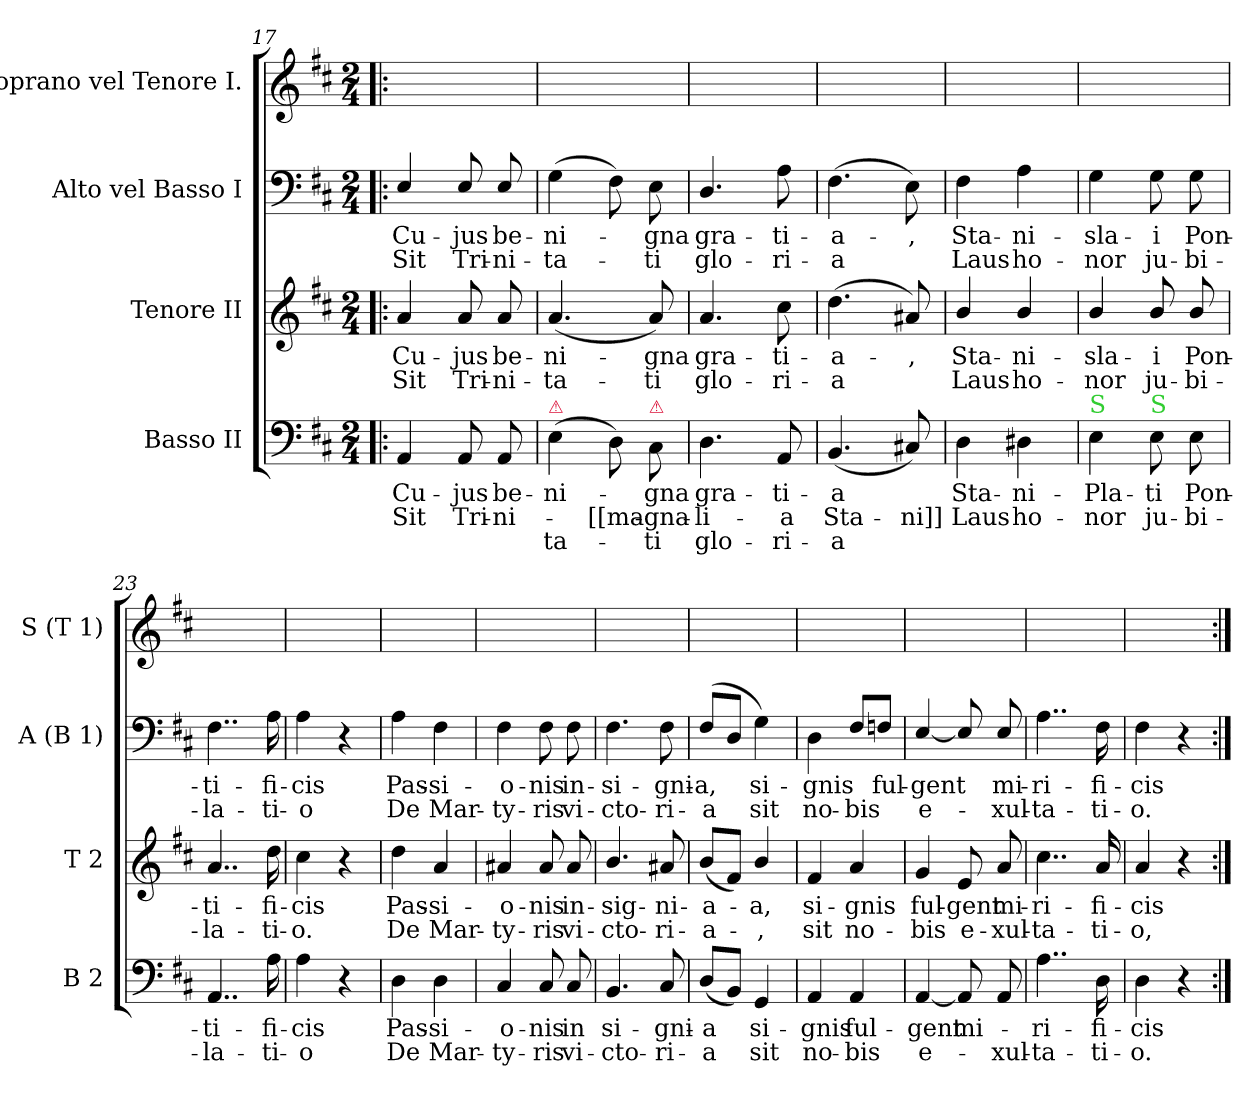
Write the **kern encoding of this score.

**kern	**text	**text	**text	**kern	**text	**text	**kern	**text	**text	**kern
*part4	*part4	*part4	*part4	*part3	*part3	*part3	*part2	*part2	*part2	*part1
*staff4	*staff4	*staff4	*staff4	*staff3	*staff3	*staff3	*staff2	*staff2	*staff2	*staff1
*I"Basso II	*	*	*	*I"Tenore II	*	*	*I"Alto vel Basso I	*	*	*I"Soprano vel Tenore I.
*I'B 2	*	*	*	*I'T 2	*	*	*I'A (B 1)	*	*	*I'S (T 1)
*clefF4	*	*	*	*clefG2	*	*	*clefF4	*	*	*clefG2
*k[f#c#]	*	*	*	*k[f#c#]	*	*	*k[f#c#]	*	*	*k[f#c#]
*D:	*	*	*	*D:	*	*	*D:	*	*	*D:
*M2/4	*	*	*	*M2/4	*	*	*M2/4	*	*	*M2/4
=17!|:	=17!|:	=17!|:	=17!|:	=17!|:	=17!|:	=17!|:	=17!|:	=17!|:	=17!|:	=17!|:
4AA/	Cu-	Sit	.	4a/	Cu-	Sit	4E/	Cu-	Sit	2ryy
8AA/	-jus	Tri-	.	8a/	-jus	Tri-	8E/	-jus	Tri-	.
8AA/	be-	-ni-	.	8a/	be-	-ni-	8E/	be-	-ni-	.
=18	=18	=18	=18	=18	=18	=18	=18	=18	=18	=18
!LO:TX:a:color=crimson:t=⚠	!	!	!	!	!	!	!	!	!	!
(>4E\	-ni-	.	-ta-	(>4.a/	-ni-	-ta-	(>4G\	-ni-	-ta-	2ryy
8D\)	.	[[ma-	.	.	.	.	8F#\)	.	.	.
!LO:TX:a:color=crimson:t=⚠	!	!	!	!	!	!	!	!	!	!
8C#\	-gna	-gna-	-ti	8a/)	-gna	-ti	8E\	-gna	-ti	.
=19	=19	=19	=19	=19	=19	=19	=19	=19	=19	=19
4.D\	gra-	-li-	glo-	4.a/	gra-	glo-	4.D/	gra-	glo-	2ryy
8AA/	-ti-	-a	-ri-	8cc#\	-ti-	-ri-	8A\	-ti-	-ri-	.
=20	=20	=20	=20	=20	=20	=20	=20	=20	=20	=20
(>4.BB/	-a	Sta-	-a	(>4.dd\	-a-	-a	(>4.F#\	-a-	-a	2ryy
8C#X/)	.	-ni]]	.	8a#X/)	-,	.	8E\)	-,	.	.
=21	=21	=21	=21	=21	=21	=21	=21	=21	=21	=21
4D\	Sta-	Laus	.	4b/	Sta-	Laus	4F#\	Sta-	Laus	2ryy
4D#X\	-ni-	ho-	.	4b/	-ni-	ho-	4A\	-ni-	ho-	.
=22	=22	=22	=22	=22	=22	=22	=22	=22	=22	=22
!LO:TX:a:color=limegreen:t=S	!	!	!	!	!	!	!	!	!	!
4E\	Pla-	-nor	.	4b/	-sla-	-nor	4G\	-sla-	-nor	2ryy
!LO:TX:a:color=limegreen:t=S	!	!	!	!	!	!	!	!	!	!
8E\	-ti	ju-	.	8b/	-i	ju-	8G\	-i	ju-	.
8E\	Pon-	-bi-	.	8b/	Pon-	-bi-	8G\	Pon-	-bi-	.
=23	=23	=23	=23	=23	=23	=23	=23	=23	=23	=23
4..AA/	-ti-	-la-	.	4..a/	-ti-	-la-	4..F#\	-ti-	-la-	2ryy
16A\	-fi-	-ti-	.	16dd\	-fi-	-ti-	16A\	-fi-	-ti-	.
=24	=24	=24	=24	=24	=24	=24	=24	=24	=24	=24
4A\	-cis	-o	.	4cc#\	-cis	-o.	4A\	-cis	-o	2ryy
4r	.	.	.	4r	.	.	4r	.	.	.
=25	=25	=25	=25	=25	=25	=25	=25	=25	=25	=25
4D\	Pas-	De	.	4dd\	Pas-	De	4A\	Pas-	De	2ryy
4D\	-si-	Mar-	.	4a/	-si-	Mar-	4F#\	-si-	Mar-	.
=26	=26	=26	=26	=26	=26	=26	=26	=26	=26	=26
4C#/	-o-	-ty-	.	4a#X/	-o-	-ty-	4F#\	-o-	-ty-	2ryy
8C#/	-nis	-ris	.	8a#/	-nis	-ris	8F#\	-nis	-ris	.
8C#/	in	vi-	.	8a#/	in-	vi-	8F#\	in-	vi-	.
=27	=27	=27	=27	=27	=27	=27	=27	=27	=27	=27
4.BB/	si-	-cto-	.	4.b/	-sig-	-cto-	4.F#\	-si-	-cto-	2ryy
8C#/	-gni-	-ri-	.	8a#X/	-ni-	-ri-	8F#\	-gni-	-ri-	.
=28	=28	=28	=28	=28	=28	=28	=28	=28	=28	=28
(>8D/L	-a	-a	.	(>8b/L	-a-	-a-	(>8F#/L	-a,	-a	2ryy
8BB/J)	.	.	.	8f#/J)	.	.	8D/J	.	.	.
4GG/	si-	sit	.	4b/	-a,	-,	4G\)	si-	sit	.
=29	=29	=29	=29	=29	=29	=29	=29	=29	=29	=29
4AA/	-gnis	no-	.	4f#/	si-	sit	4D\	-gnis	no-	2ryy
4AA/	ful-	-bis	.	4a/	-gnis	no-	8F#/L	.	-bis	.
.	.	.	.	.	.	.	8Fn/J	ful-	.	.
=30	=30	=30	=30	=30	=30	=30	=30	=30	=30	=30
[4AA/	-gent	e-	.	4g/	ful-	-bis	[4E/	-gent	e-	2ryy
8AA/]	mi-	.	.	8e/	-gent	e-	8E/]	.	.	.
8AA/	.	-xul-	.	8a/	mi-	-xul-	8E/	mi-	-xul-	.
=31	=31	=31	=31	=31	=31	=31	=31	=31	=31	=31
4..A\	-ri-	-ta-	.	4..cc#\	-ri-	-ta-	4..A\	-ri-	-ta-	2ryy
16D\	-fi-	-ti-	.	16a/	-fi-	-ti-	16F#\	-fi-	-ti-	.
=32	=32	=32	=32	=32	=32	=32	=32	=32	=32	=32
4D\	-cis	-o.	.	4a/	-cis	-o,	4F#\	-cis	-o.	2ryy
4r	.	.	.	4r	.	.	4r	.	.	.
=:|!	=:|!	=:|!	=:|!	=:|!	=:|!	=:|!	=:|!	=:|!	=:|!	=:|!
*-	*-	*-	*-	*-	*-	*-	*-	*-	*-	*-
